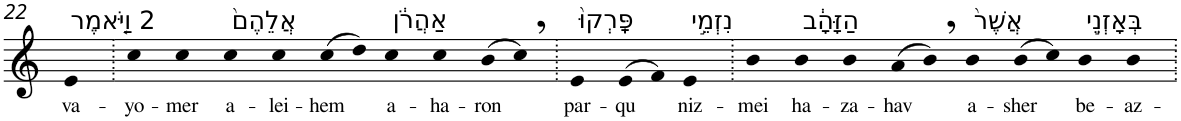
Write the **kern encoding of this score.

**kern	**text
*part1	*part1
*staff1	*staff1
*I"Piano	*
*I'Pno	*
!!LO:PB:g=z
*clefG2	*
*k[]	*
=22	=22
!LO:TX:a:t=2 וַיֹּ֤אמֶר	!
!	!LO:LY:b
4e	va-
=23.	=23.
!	!LO:LY:b
4cc	-yo-
!	!LO:LY:b
4cc	-mer
!LO:TX:a:t=אֲלֵהֶם֙	!
!	!LO:LY:b
4cc	a-
!	!LO:LY:b
4cc	-lei-
!	!LO:LY:b
(8cc	-hem
8dd)	.
!LO:TX:a:t=אַהֲרֹ֔ן	!
!	!LO:LY:b
4cc	a-
!	!LO:LY:b
4cc	-ha-
!	!LO:LY:b
(8b	-ron
8cc,)	.
=24.	=24.
!LO:TX:a:t=פָּֽרְקוּ֙	!
!	!LO:LY:b
4e	par-
!	!LO:LY:b
(>8e	-qu
8f)	.
!LO:TX:a:t=נִזְמֵ֣י	!
!	!LO:LY:b
4e	niz-
=25.	=25.
!	!LO:LY:b
4b	-mei
!LO:TX:a:t=הַזָּהָ֔ב	!
!	!LO:LY:b
4b	ha-
!	!LO:LY:b
4b	-za-
!	!LO:LY:b
(8a	-hav
8b,)	.
!LO:TX:a:t=אֲשֶׁר֙	!
!	!LO:LY:b
4b	a-
!	!LO:LY:b
(8b	-sher
8cc)	.
!LO:TX:a:t=בְּאָזְנֵ֣י	!
!	!LO:LY:b
4b	be-
!	!LO:LY:b
4b	-az-
=.	=.
*-	*-
